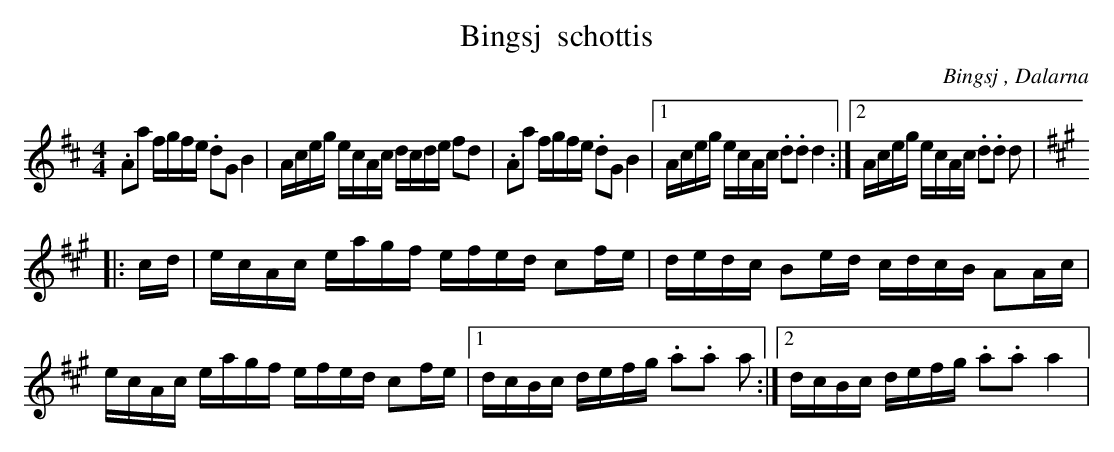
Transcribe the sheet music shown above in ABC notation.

X:1
T:Bingsj  schottis
Q:100
O:Bingsj , Dalarna
M:4/4
L:1/8
K:D
.Aa f/g/f/e/ .dG B2|A/c/e/g/ e/c/A/c/ d/c/d/e/ fd|.Aa f/g/f/e/ .dG B2|1A/c/e/g/ e/c/A/c/ .d.d d2:|2A/c/e/g/ e/c/A/c/ .d.d d|
K:A
|:c/d/|e/c/A/c/ e/a/g/f/ e/f/e/d/ cf/e/|d/e/d/c/ Be/d/ c/d/c/B/ AA/c/|e/c/A/c/ e/a/g/f/ e/f/e/d/ cf/e/|1d/c/B/c/ d/e/f/g/ .a.a a:|2d/c/B/c/ d/e/f/g/ .a.a a2|
